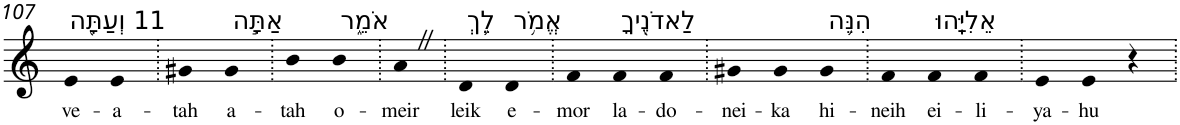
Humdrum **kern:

**kern	**text
*part1	*part1
*staff1	*staff1
*I"Piano	*
*I'Pno	*
!!LO:PB:g=z
*clefG2	*
*k[]	*
=107	=107
!LO:TX:a:t=11 וְעַתָּ֖ה	!
!	!LO:LY:b
4e	ve-
!	!LO:LY:b
4e	-a-
=108.	=108.
!	!LO:LY:b
4g#X	-tah
!LO:TX:a:t=אַתָּ֣ה	!
!	!LO:LY:b
4g#	a-
=109.	=109.
!	!LO:LY:b
4b	-tah
!LO:TX:a:t=אֹמֵ֑ר	!
!	!LO:LY:b
4b	o-
=110.	=110.
!	!LO:LY:b
4aZ	-meir
=111.	=111.
!LO:TX:a:t=לֵ֛ךְ	!
!	!LO:LY:b
4d	leik
!LO:TX:a:t=אֱמֹ֥ר	!
!	!LO:LY:b
4d	e-
=112.	=112.
!	!LO:LY:b
4f	-mor
!LO:TX:a:t=לַאדֹנֶ֖יךָ	!
!	!LO:LY:b
4f	la-
!	!LO:LY:b
4f	-do-
=113.	=113.
!	!LO:LY:b
4g#X	-nei-
!	!LO:LY:b
4g#	-ka
!LO:TX:a:t=הִנֵּ֥ה	!
!	!LO:LY:b
4g#	hi-
=114.	=114.
!	!LO:LY:b
4f	-neih
!LO:TX:a:t=אֵלִיָּֽהוּ	!
!	!LO:LY:b
4f	ei-
!	!LO:LY:b
4f	-li-
=115.	=115.
!	!LO:LY:b
4e	-ya-
!	!LO:LY:b
4e	-hu
4r	.
=.	=.
*-	*-
